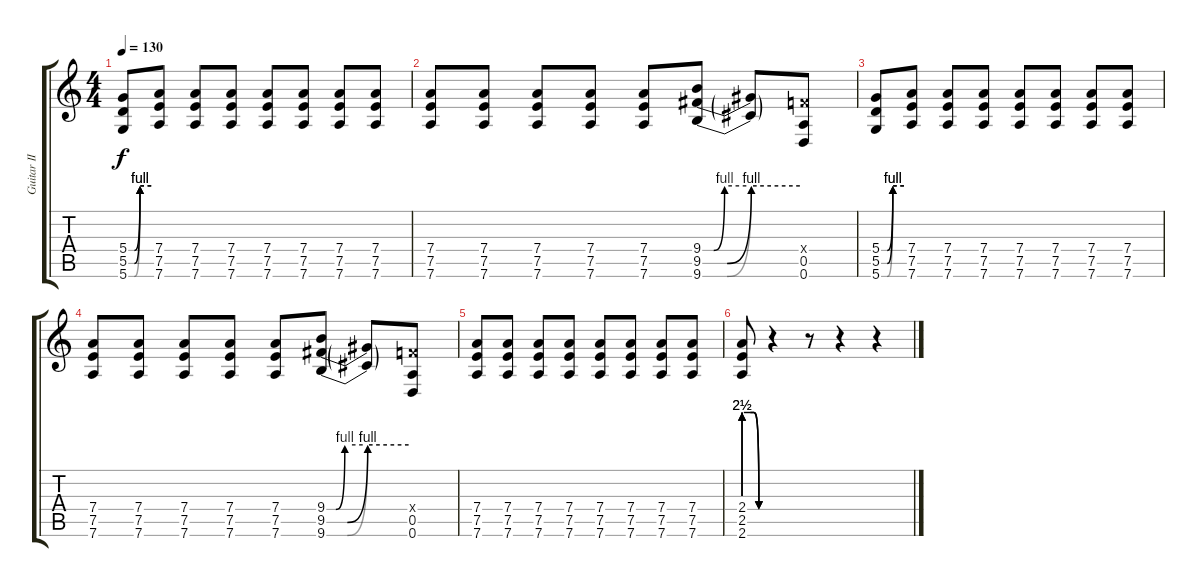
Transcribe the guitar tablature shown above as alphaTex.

\track ("Guitar II" "Guitar II") {instrument overdrivenguitar}
\staff {score tabs}
\tuning (E4 B3 G3 D3 A2 D2) {hide}
\ts (4 4)
\tempo 130
\clef g2
\ks c
(5.4{be (custom 0 0 15 0 30 4 60 4)} 5.5{be (custom 0 0 15 0 30 4 60 4)} 5.6{be (custom 0 0 15 0 30 4 60 4)}).8{dy f} (7.4 7.5 7.6).8 (7.4 7.5 7.6).8 (7.4 7.5 7.6).8 (7.4 7.5 7.6).8 (7.4 7.5 7.6).8 (7.4 7.5 7.6).8 (7.4 7.5 7.6).8 |
(7.4 7.5 7.6).8 (7.4 7.5 7.6).8 (7.4 7.5 7.6).8 (7.4 7.5 7.6).8 (7.4 7.5 7.6).8 (9.4{be (custom 0 0 15 0 30 4 60 4)} 9.5{be (custom 0 0 15 0 30 4 60 4)} 9.6{be (custom 0 0 15 0 30 4 60 4)}).8 (9.5{t} 9.6{t}).8 (3.4{x} 0.5 0.6).8 |
(5.4{be (custom 0 0 15 0 30 4 60 4)} 5.5{be (custom 0 0 15 0 30 4 60 4)} 5.6{be (custom 0 0 15 0 30 4 60 4)}).8 (7.4 7.5 7.6).8 (7.4 7.5 7.6).8 (7.4 7.5 7.6).8 (7.4 7.5 7.6).8 (7.4 7.5 7.6).8 (7.4 7.5 7.6).8 (7.4 7.5 7.6).8 |
(7.4 7.5 7.6).8 (7.4 7.5 7.6).8 (7.4 7.5 7.6).8 (7.4 7.5 7.6).8 (7.4 7.5 7.6).8 (9.4{be (custom 0 0 15 0 30 4 60 4)} 9.5{be (custom 0 0 15 0 30 4 60 4)} 9.6{be (custom 0 0 15 0 30 4 60 4)}).8 (9.5{t} 9.6{t}).8 (3.4{x} 0.5 0.6).8 |
(7.4 7.5 7.6).8 (7.4 7.5 7.6).8 (7.4 7.5 7.6).8 (7.4 7.5 7.6).8 (7.4 7.5 7.6).8 (7.4 7.5 7.6).8 (7.4 7.5 7.6).8 (7.4 7.5 7.6).8 |
(2.4{be (custom 0 10 20 10 30 10 45 0 60 0)} 2.5{be (custom 0 10 30 10 45 0 60 0)} 2.6{be (custom 0 10 30 10 45 0 60 0)}).8 r.4 r.8 r.4 r.4
